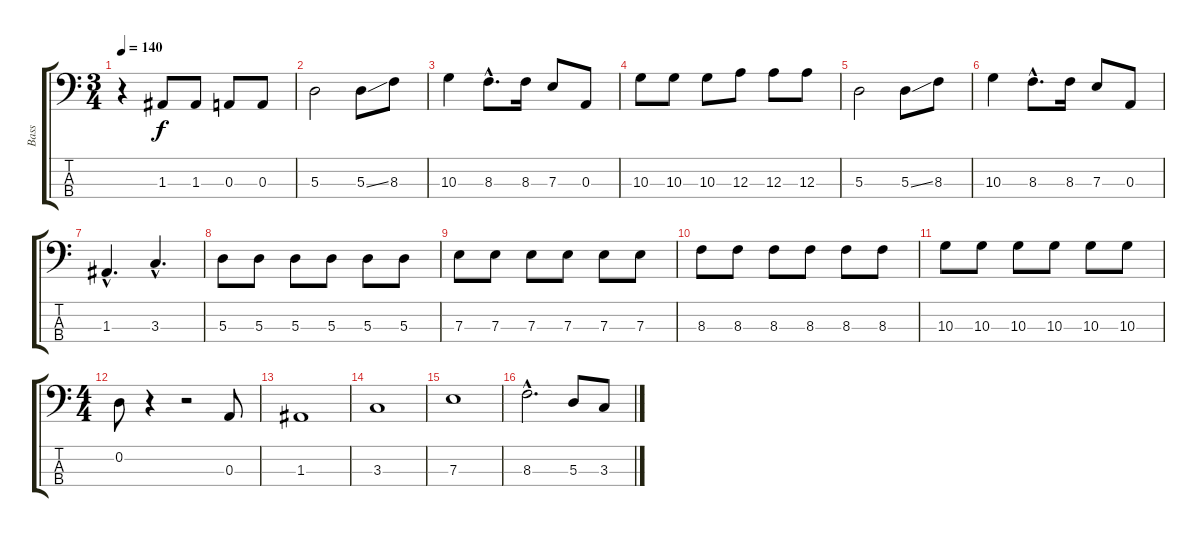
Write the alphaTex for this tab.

\track ("Bass" "Bass") {instrument fretlessbass}
\staff {score tabs}
\tuning (G2 D2 A1 E1) {hide}
\ts (3 4)
\tempo 140
\clef f4
\ks c
r.4{dy f} 1.3.8 1.3.8 0.3.8 0.3.8 |
5.3.2 5.3{ss}.8 8.3.8 |
10.3.4 8.3{hac}.8{d} 8.3.16 7.3.8 0.3.8 |
10.3.8 10.3.8 10.3.8 12.3.8 12.3.8 12.3.8 |
5.3.2 5.3{ss}.8 8.3.8 |
10.3.4 8.3{hac}.8{d} 8.3.16 7.3.8 0.3.8 |
1.3{hac}.4{d} 3.3{hac}.4{d} |
5.3.8 5.3.8 5.3.8 5.3.8 5.3.8 5.3.8 |
7.3.8 7.3.8 7.3.8 7.3.8 7.3.8 7.3.8 |
8.3.8 8.3.8 8.3.8 8.3.8 8.3.8 8.3.8 |
10.3.8 10.3.8 10.3.8 10.3.8 10.3.8 10.3.8 |
\ts (4 4)
0.2.8 r.4 r.2 0.3.8 |
1.3.1 |
3.3.1 |
7.3.1 |
8.3{hac}.2{d} 5.3.8 3.3.8
